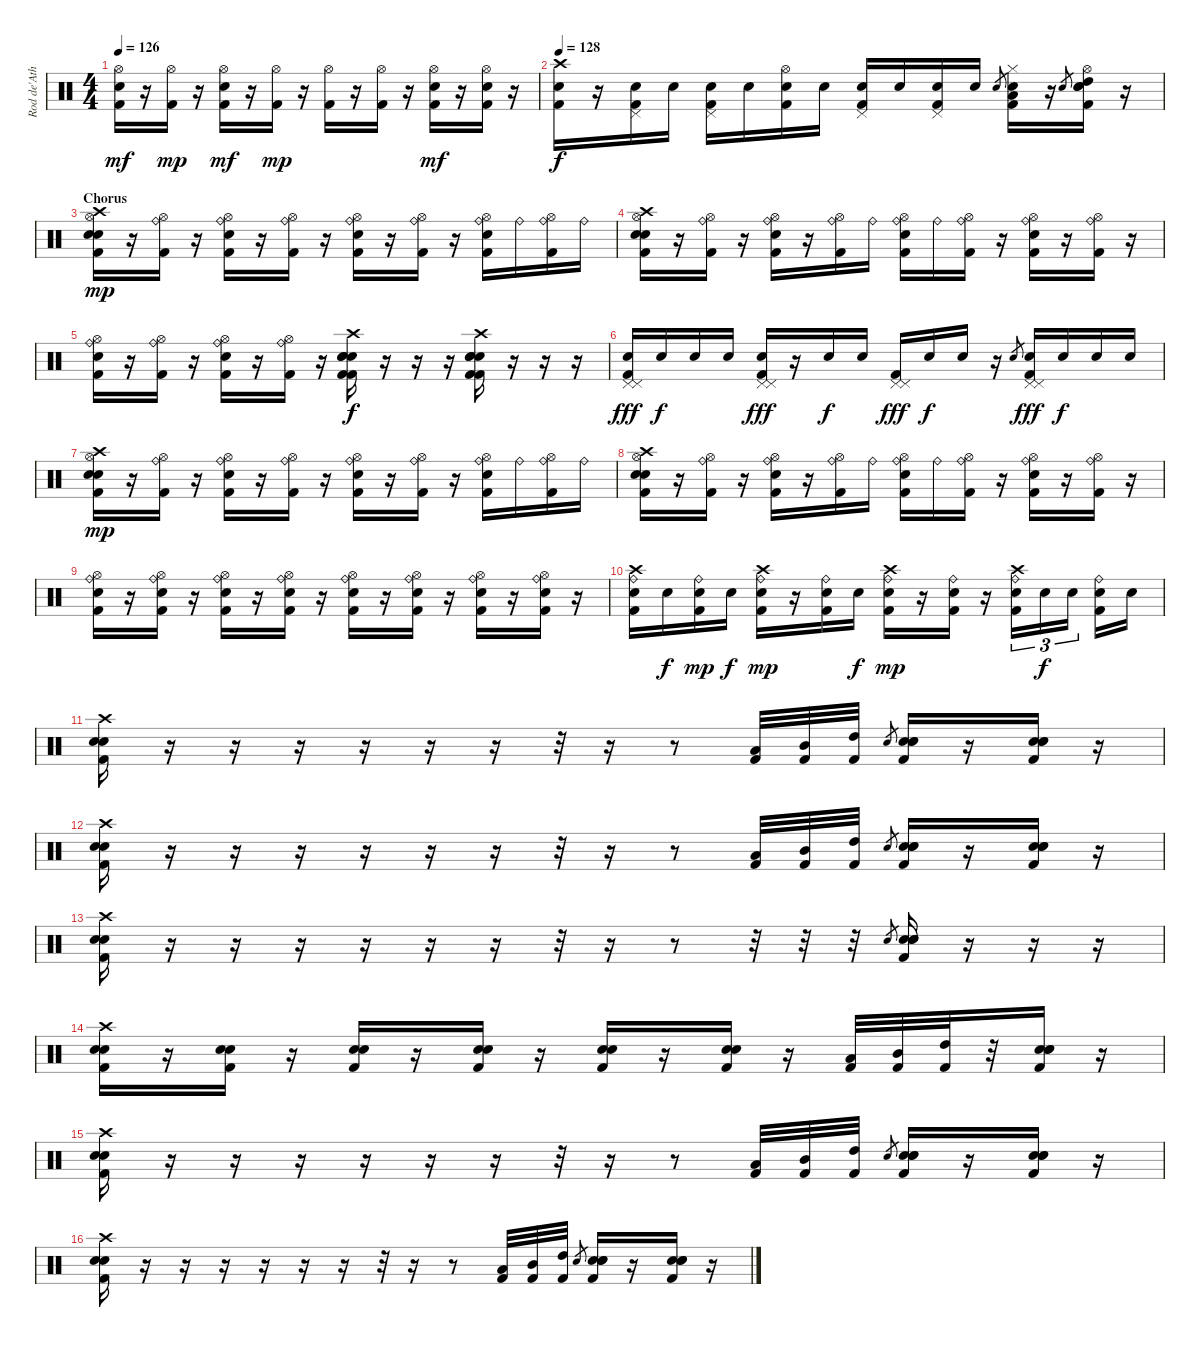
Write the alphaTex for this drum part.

\track ("Rod de'Ath" "Rod de'Ath") {instrument percussion}
\staff {score}
\articulation defaults
\ts (4 4)
\tempo 126
\clef neutral
\ks c
("Hi-Hat (open)" "Snare (hit) 2" "Kick (hit) 2").16{dy mf} r.16 ("Hi-Hat (open)" "Kick (hit) 2").16{dy mp} r.16 ("Hi-Hat (open)" "Snare (hit) 2" "Kick (hit) 2").16{dy mf} r.16 ("Hi-Hat (open)" "Kick (hit) 2").16{dy mp} r.16 ("Hi-Hat (open)" "Kick (hit) 2").16 r.16 ("Hi-Hat (open)" "Kick (hit) 2").16 r.16 ("Hi-Hat (open)" "Snare (hit) 2" "Kick (hit) 2").16{dy mf} r.16 ("Hi-Hat (open)" "Electric Snare (hit)" "Kick (hit) 2").16 r.16 |
\tempo 128
("Crash high (hit)" "Electric Snare (hit)" "Kick (hit) 2").16{dy f} r.16 ("Pedal Hi-Hat (hit)" "Electric Snare (hit)" "Kick (hit) 2").16 "Electric Snare (hit)".16 ("Pedal Hi-Hat (hit)" "Electric Snare (hit)" "Kick (hit) 2").16 "Electric Snare (hit)".16 ("Hi-Hat (open)" "Electric Snare (hit)" "Kick (hit) 2").16 "Electric Snare (hit)".16 ("Pedal Hi-Hat (hit)" "Snare (hit) 2" "Kick (hit) 2").16 "Snare (hit) 2".16 ("Pedal Hi-Hat (hit)" "Snare (hit) 2" "Kick (hit) 2").16 "Electric Snare (hit)".16 "Snare (hit) 2".8{gr} ("Hi-Hat (closed)" "Snare (hit) 2" "Low Tom (hit)" "Kick (hit) 2").16 r.16 "Electric Snare (hit)".8{gr} ("Hi-Hat (open)" "Snare (hit) 2" "Electric Snare (hit)" "High Tom (hit)" "Kick (hit) 2").16 r.16 |
\section ("" "Chorus")
("Crash high (hit)" "Hi-Hat (open)" "Snare (hit) 2" "Electric Snare (hit)" "Kick (hit) 2").16{dy mp} r.16 ("Ride (bell)" "Hi-Hat (open)" "Kick (hit) 2").16 r.16 ("Ride (bell)" "Hi-Hat (open)" "Snare (hit) 2" "Kick (hit) 2").16 r.16 ("Ride (bell)" "Hi-Hat (open)" "Kick (hit) 2").16 r.16 ("Ride (bell)" "Hi-Hat (open)" "Snare (hit) 2" "Kick (hit) 2").16 r.16 ("Ride (bell)" "Hi-Hat (open)" "Kick (hit) 2").16 r.16 ("Ride (bell)" "Hi-Hat (open)" "Snare (hit) 2" "Kick (hit) 2").16 "Ride (bell)".16 ("Ride (bell)" "Hi-Hat (open)" "Kick (hit) 2").16 "Ride (bell)".16 |
("Crash high (hit)" "Hi-Hat (open)" "Snare (hit) 2" "Electric Snare (hit)" "Kick (hit) 2").16 r.16 ("Ride (bell)" "Hi-Hat (open)" "Kick (hit) 2").16 r.16 ("Ride (bell)" "Hi-Hat (open)" "Snare (hit) 2" "Kick (hit) 2").16 r.16 ("Ride (bell)" "Hi-Hat (open)" "Kick (hit) 2").16 "Ride (bell)".16 ("Ride (bell)" "Hi-Hat (open)" "Snare (hit) 2" "Kick (hit) 2").16 "Ride (bell)".16 ("Ride (bell)" "Hi-Hat (open)" "Kick (hit) 2").16 r.16 ("Ride (bell)" "Hi-Hat (open)" "Snare (hit) 2" "Kick (hit) 2").16 r.16 ("Ride (bell)" "Hi-Hat (open)" "Kick (hit) 2").16 r.16 |
("Ride (bell)" "Hi-Hat (open)" "Snare (hit) 2" "Kick (hit) 2").16 r.16 ("Ride (bell)" "Hi-Hat (open)" "Kick (hit) 2").16 r.16 ("Ride (bell)" "Hi-Hat (open)" "Snare (hit) 2" "Kick (hit) 2").16 r.16 ("Ride (bell)" "Hi-Hat (open)" "Kick (hit) 2").16 r.16 ("Crash high (hit)" "Electric Snare (hit)" "Electric Snare (hit)" "Electric Snare (hit)" "Kick (hit) 2" "Kick (hit) 2").16{dy f} r.16 r.16 r.16 ("Crash high (hit)" "Electric Snare (hit)" "Electric Snare (hit)" "Snare (hit) 2" "Kick (hit) 2" "Kick (hit) 2").16 r.16 r.16 r.16 |
("Pedal Hi-Hat (hit)" "Snare (hit) 2" "Pedal Hi-Hat (hit)" "Kick (hit) 2").16{dy fff} "Snare (hit) 2".16{dy f} "Snare (hit) 2".16 "Snare (hit) 2".16 ("Pedal Hi-Hat (hit)" "Snare (hit) 2" "Pedal Hi-Hat (hit)" "Kick (hit) 2").16{dy fff} r.16 "Snare (hit) 2".16{dy f} "Snare (hit) 2".16 ("Pedal Hi-Hat (hit)" "Pedal Hi-Hat (hit)" "Kick (hit) 2").16{dy fff} "Snare (hit) 2".16{dy f} "Snare (hit) 2".16 r.16 "Electric Snare (hit)".8{gr} ("Pedal Hi-Hat (hit)" "Snare (hit) 2" "Pedal Hi-Hat (hit)" "Kick (hit) 2").16{dy fff} "Snare (hit) 2".16{dy f} "Snare (hit) 2".16 "Snare (hit) 2".16 |
("Crash high (hit)" "Hi-Hat (open)" "Snare (hit) 2" "Electric Snare (hit)" "Kick (hit) 2").16{dy mp} r.16 ("Ride (bell)" "Hi-Hat (open)" "Kick (hit) 2").16 r.16 ("Ride (bell)" "Hi-Hat (open)" "Snare (hit) 2" "Kick (hit) 2").16 r.16 ("Ride (bell)" "Hi-Hat (open)" "Kick (hit) 2").16 r.16 ("Ride (bell)" "Hi-Hat (open)" "Snare (hit) 2" "Kick (hit) 2").16 r.16 ("Ride (bell)" "Hi-Hat (open)" "Kick (hit) 2").16 r.16 ("Ride (bell)" "Hi-Hat (open)" "Snare (hit) 2" "Kick (hit) 2").16 "Ride (bell)".16 ("Ride (bell)" "Hi-Hat (open)" "Kick (hit) 2").16 "Ride (bell)".16 |
("Crash high (hit)" "Hi-Hat (open)" "Snare (hit) 2" "Electric Snare (hit)" "Kick (hit) 2").16 r.16 ("Ride (bell)" "Hi-Hat (open)" "Kick (hit) 2").16 r.16 ("Ride (bell)" "Hi-Hat (open)" "Snare (hit) 2" "Kick (hit) 2").16 r.16 ("Ride (bell)" "Hi-Hat (open)" "Kick (hit) 2").16 "Ride (bell)".16 ("Ride (bell)" "Hi-Hat (open)" "Snare (hit) 2" "Kick (hit) 2").16 "Ride (bell)".16 ("Ride (bell)" "Hi-Hat (open)" "Kick (hit) 2").16 r.16 ("Ride (bell)" "Hi-Hat (open)" "Snare (hit) 2" "Kick (hit) 2").16 r.16 ("Ride (bell)" "Hi-Hat (open)" "Kick (hit) 2").16 r.16 |
("Ride (bell)" "Hi-Hat (open)" "Snare (hit) 2" "Kick (hit) 2").16 r.16 ("Ride (bell)" "Hi-Hat (open)" "Snare (hit) 2" "Kick (hit) 2").16 r.16 ("Ride (bell)" "Hi-Hat (open)" "Snare (hit) 2" "Kick (hit) 2").16 r.16 ("Ride (bell)" "Hi-Hat (open)" "Snare (hit) 2" "Kick (hit) 2").16 r.16 ("Ride (bell)" "Hi-Hat (open)" "Snare (hit) 2" "Kick (hit) 2").16 r.16 ("Ride (bell)" "Hi-Hat (open)" "Snare (hit) 2" "Kick (hit) 2").16 r.16 ("Ride (bell)" "Hi-Hat (open)" "Snare (hit) 2" "Kick (hit) 2").16 r.16 ("Ride (bell)" "Hi-Hat (open)" "Snare (hit) 2" "Kick (hit) 2").16 r.16 |
("Ride (bell)" "Crash high (hit)" "Electric Snare (hit)" "Kick (hit) 2").16 "Electric Snare (hit)".16{dy f} ("Ride (bell)" "Electric Snare (hit)" "Kick (hit) 2").16{dy mp} "Electric Snare (hit)".16{dy f} ("Ride (bell)" "Crash high (hit)" "Electric Snare (hit)" "Kick (hit) 2").16{dy mp} r.16 ("Ride (bell)" "Electric Snare (hit)" "Kick (hit) 2").16 "Electric Snare (hit)".16{dy f} ("Ride (bell)" "Crash high (hit)" "Electric Snare (hit)" "Kick (hit) 2").16{dy mp} r.16 ("Ride (bell)" "Electric Snare (hit)" "Kick (hit) 2").16 r.16 ("Ride (bell)" "Crash high (hit)" "Electric Snare (hit)" "Kick (hit) 2").16{tu (3 2)} "Electric Snare (hit)".16{tu (3 2) dy f} "Electric Snare (hit)".16{tu (3 2)} ("Ride (bell)" "Electric Snare (hit)" "Kick (hit) 2").16 "Electric Snare (hit)".16 |
("Crash high (hit)" "Snare (hit) 2" "Snare (hit) 2" "Kick (hit) 2").16 r.16 r.16 r.16 r.16 r.16 r.16 r.32 r.16 r.8 ("Low Tom (hit)" "Kick (hit) 2").32 ("Mid Tom (hit)" "Kick (hit) 2").32 ("High Tom (hit)" "Kick (hit) 2").32 "Snare (hit) 2".8{gr} ("Electric Snare (hit)" "Electric Snare (hit)" "Electric Snare (hit)" "Kick (hit) 2").16 r.16 ("Electric Snare (hit)" "Electric Snare (hit)" "Electric Snare (hit)" "Kick (hit) 2").16 r.16 |
("Crash high (hit)" "Snare (hit) 2" "Snare (hit) 2" "Kick (hit) 2").16 r.16 r.16 r.16 r.16 r.16 r.16 r.32 r.16 r.8 ("Low Tom (hit)" "Kick (hit) 2").32 ("Mid Tom (hit)" "Kick (hit) 2").32 ("High Tom (hit)" "Kick (hit) 2").32 "Snare (hit) 2".8{gr} ("Electric Snare (hit)" "Electric Snare (hit)" "Electric Snare (hit)" "Kick (hit) 2").16 r.16 ("Electric Snare (hit)" "Electric Snare (hit)" "Electric Snare (hit)" "Kick (hit) 2").16 r.16 |
("Crash high (hit)" "Snare (hit) 2" "Snare (hit) 2" "Kick (hit) 2").16 r.16 r.16 r.16 r.16 r.16 r.16 r.32 r.16 r.8 r.32 r.32 r.32 "Electric Snare (hit)".8{gr} ("Electric Snare (hit)" "Electric Snare (hit)" "Electric Snare (hit)" "Kick (hit) 2").16 r.16 r.16 r.16 |
("Crash high (hit)" "Electric Snare (hit)" "Electric Snare (hit)" "Kick (hit) 2").16 r.16 ("Electric Snare (hit)" "Electric Snare (hit)" "Kick (hit) 2").16 r.16 ("Electric Snare (hit)" "Electric Snare (hit)" "Kick (hit) 2").16 r.16 ("Electric Snare (hit)" "Electric Snare (hit)" "Kick (hit) 2").16 r.16 ("Electric Snare (hit)" "Electric Snare (hit)" "Kick (hit) 2").16 r.16 ("Electric Snare (hit)" "Electric Snare (hit)" "Kick (hit) 2").16 r.16 ("Low Tom (hit)" "Kick (hit) 2").32 ("Mid Tom (hit)" "Kick (hit) 2").32 ("High Tom (hit)" "Kick (hit) 2").32 r.32 ("Electric Snare (hit)" "Electric Snare (hit)" "Electric Snare (hit)" "Kick (hit) 2").16 r.16 |
("Crash high (hit)" "Snare (hit) 2" "Snare (hit) 2" "Kick (hit) 2").16 r.16 r.16 r.16 r.16 r.16 r.16 r.32 r.16 r.8 ("Low Tom (hit)" "Kick (hit) 2").32 ("Mid Tom (hit)" "Kick (hit) 2").32 ("High Tom (hit)" "Kick (hit) 2").32 "Snare (hit) 2".8{gr} ("Electric Snare (hit)" "Electric Snare (hit)" "Electric Snare (hit)" "Kick (hit) 2").16 r.16 ("Electric Snare (hit)" "Electric Snare (hit)" "Electric Snare (hit)" "Kick (hit) 2").16 r.16 |
("Crash high (hit)" "Snare (hit) 2" "Snare (hit) 2" "Kick (hit) 2").16 r.16 r.16 r.16 r.16 r.16 r.16 r.32 r.16 r.8 ("Low Tom (hit)" "Kick (hit) 2").32 ("Mid Tom (hit)" "Kick (hit) 2").32 ("High Tom (hit)" "Kick (hit) 2").32 "Snare (hit) 2".8{gr} ("Electric Snare (hit)" "Electric Snare (hit)" "Electric Snare (hit)" "Kick (hit) 2").16 r.16 ("Electric Snare (hit)" "Electric Snare (hit)" "Electric Snare (hit)" "Kick (hit) 2").16 r.16
